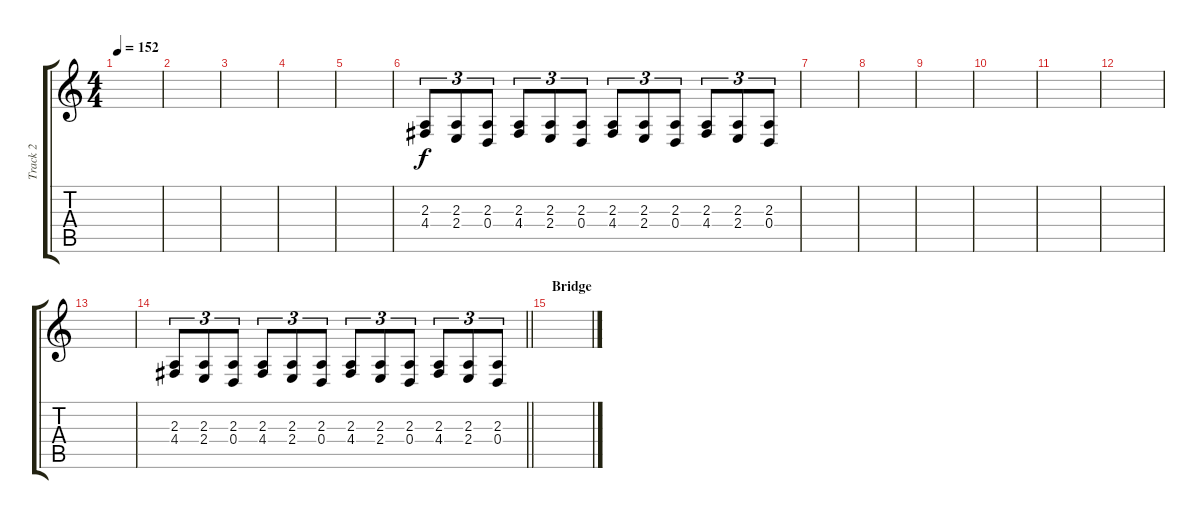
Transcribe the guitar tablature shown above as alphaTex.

\track ("Track 2" "Track 2") {instrument melodictom}
\staff {score tabs}
\tuning (E4 B3 G3 D3 A2 E2) {hide}
\ts (4 4)
\tempo 152
\clef g2
\ks c
|
|
|
|
|
(2.3 4.4).8{tu (3 2)} (2.3 2.4).8{tu (3 2)} (2.3 0.4).8{tu (3 2)} (2.3 4.4).8{tu (3 2)} (2.3 2.4).8{tu (3 2)} (2.3 0.4).8{tu (3 2)} (2.3 4.4).8{tu (3 2)} (2.3 2.4).8{tu (3 2)} (2.3 0.4).8{tu (3 2)} (2.3 4.4).8{tu (3 2)} (2.3 2.4).8{tu (3 2)} (2.3 0.4).8{tu (3 2)} |
|
|
|
|
|
|
|
\barLineRight lightlight
(2.3 4.4).8{tu (3 2)} (2.3 2.4).8{tu (3 2)} (2.3 0.4).8{tu (3 2)} (2.3 4.4).8{tu (3 2)} (2.3 2.4).8{tu (3 2)} (2.3 0.4).8{tu (3 2)} (2.3 4.4).8{tu (3 2)} (2.3 2.4).8{tu (3 2)} (2.3 0.4).8{tu (3 2)} (2.3 4.4).8{tu (3 2)} (2.3 2.4).8{tu (3 2)} (2.3 0.4).8{tu (3 2)} |
\section ("" "Bridge")
